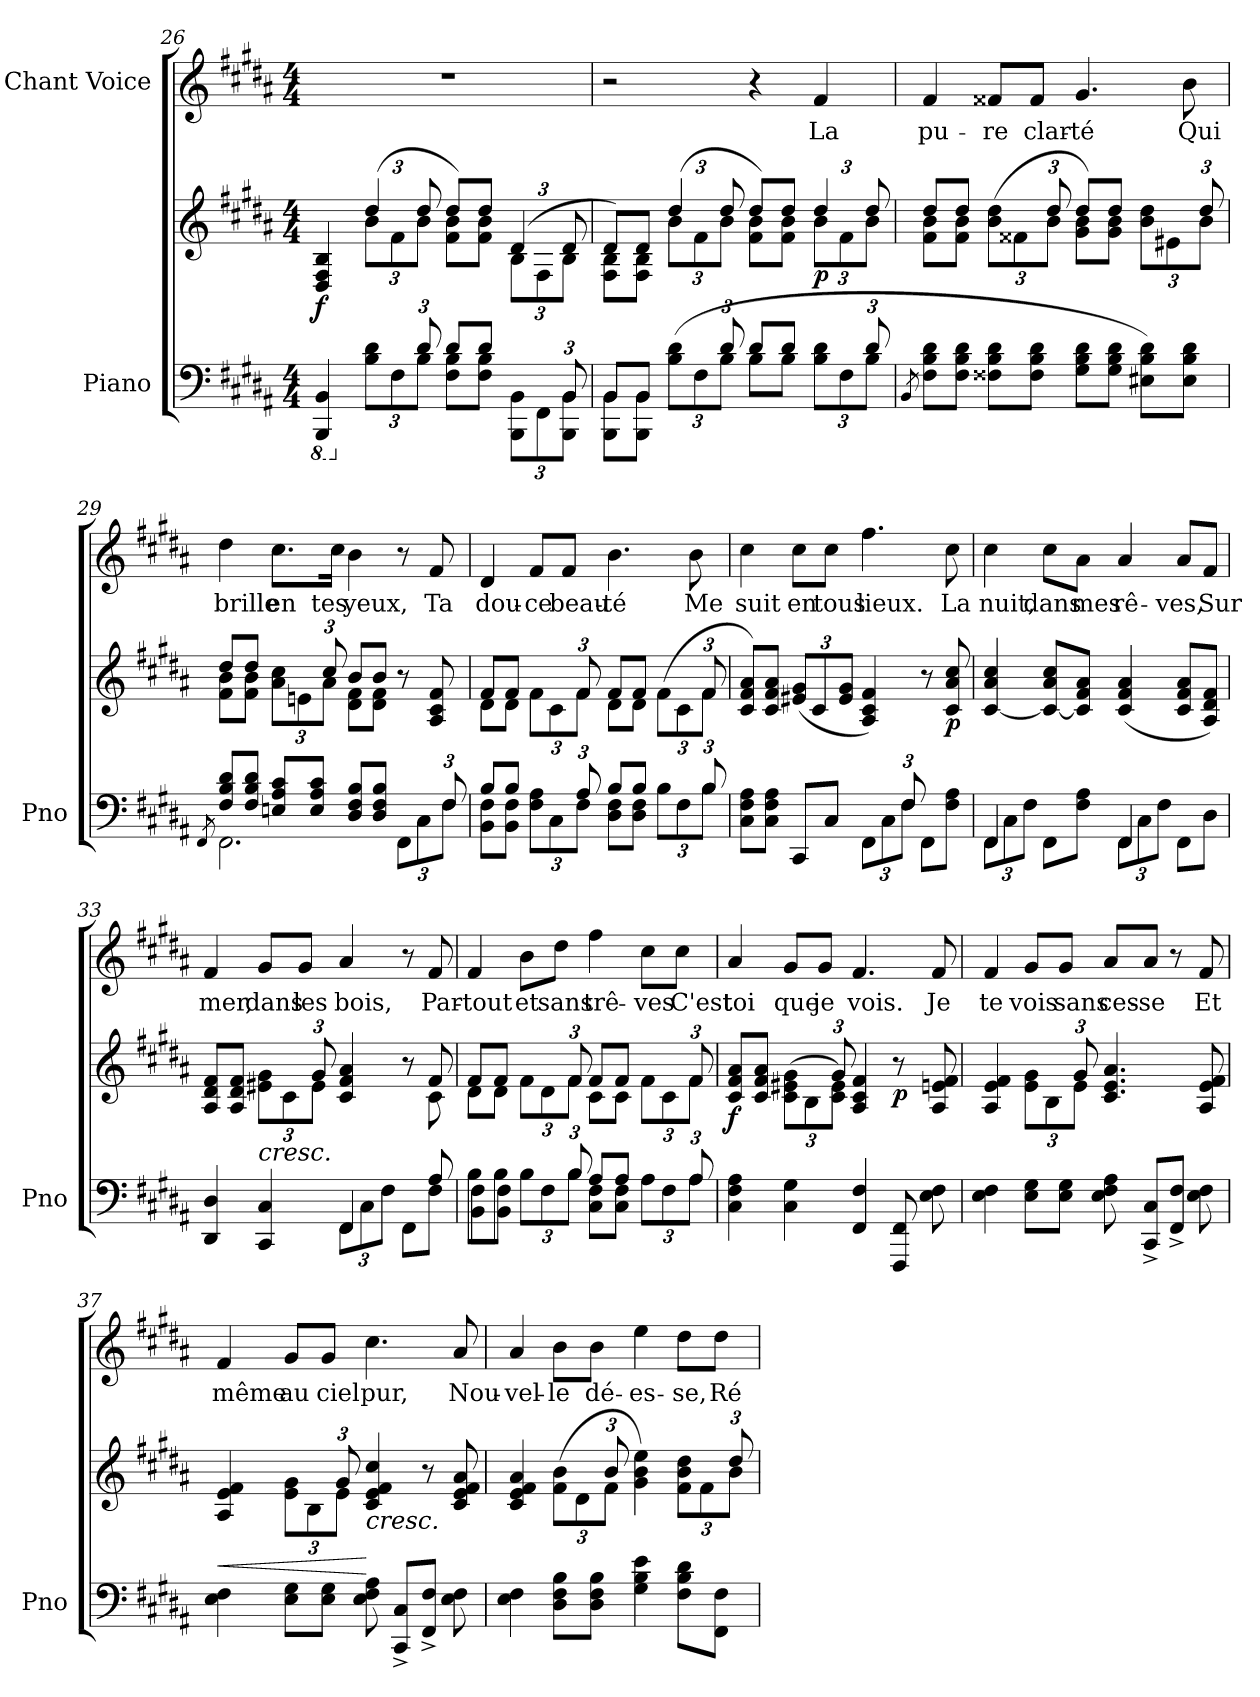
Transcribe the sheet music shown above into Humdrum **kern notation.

**kern	**kern	**dynam	**kern	**text
*part2	*part2	*part2	*part1	*part1
*staff3	*staff2	*staff2/3	*staff1	*staff1
*I"Piano	*	*	*I"Chant Voice	*
*I'Pno	*	*	*	*
*clefF4	*clefG2	*	*clefG2	*
*k[f#c#g#d#a#]	*k[f#c#g#d#a#]	*	*k[f#c#g#d#a#]	*
*M4/4	*M4/4	*	*M4/4	*
*8ba	*	*	*	*
=26	=26	=26	=26	=26
*^	*^	*	*	*
!	!	!	!	!LO:DY:b	!	!
4BBBB/ 4BBB/	4ryy	4D#/ 4F#/ 4B/	4ryy	f	1r	.
*X8ba	*	*	*	*	*	*
*Xbrackettup	*	*Xbrackettup	*	*	*	*
6ryy	12B\ 12d#\L	(6dd#/	12b\L	.	.	.
.	12F#\	.	12f#\	.	.	.
12d#/	12B\J	12dd#/	12b\J	.	.	.
8d#/L	8F#\ 8B\L	8dd#/L)	8f#\ 8b\L	.	.	.
8d#/J	8F#\ 8B\J	8dd#/J	8f#\ 8b\J	.	.	.
6ryy	12BBB\ 12BB\L	(6d#/	12B\L	.	.	.
.	12FF#\	.	12F#\	.	.	.
12BB/	12BBB\ 12BB\J	12d#/	12B\J	.	.	.
=27	=27	=27	=27	=27	=27	=27
8BB/L	8BBB\ 8BB\L	8d#/L)	8F#\ 8B\L	.	2r	.
8BB/J	8BBB\ 8BB\J	8d#/J	8F#\ 8B\J	.	.	.
6ryy	(>12B\ 12d#\L	(6dd#/	12b\L	.	.	.
.	12F#\	.	12f#\	.	.	.
12d#/	12B\J	12dd#/	12b\J	.	.	.
8d#/L	8B\L	8dd#/L)	8f#\ 8b\L	.	4r	.
8d#/J	8B\J	8dd#/J	8f#\ 8b\J	.	.	.
!	!	!	!	!LO:DY:b	!	!
6ryy	12B\ 12d#\L	6dd#/	12b\L	p	4f#/	La
.	12F#\	.	12f#\	.	.	.
12d#/	12B\J	12dd#/	12b\J	.	.	.
*v	*v	*	*	*	*	*
=28	=28	=28	=28	=28	=28
8qBB/	.	.	.	.	.
8F#\ 8B\ 8d#\L	8dd#/L	8f#\ 8b\L	.	4f#/	pu-
8F#\ 8B\ 8d#\J	8dd#/J	8f#\ 8b\J	.	.	.
8F##X\ 8B\ 8d#\L	6ryy	(>12b\ 12dd#\L	.	8f##X/L	-re
.	.	12f##X\	.	.	.
8F##\ 8B\ 8d#\J	.	.	.	8f##/J	clar-
.	12dd#/	12b\J	.	.	.
8G#\ 8B\ 8d#\L	8dd#/L)	8g#\ 8b\L	.	4.g#/	-té
8G#\ 8B\ 8d#\J	8dd#/J	8g#\ 8b\J	.	.	.
8E#X\ 8B\ 8d#\L)	(>6ryy	12b\ 12dd#\L	.	.	.
.	.	12e#X\	.	.	.
8E#\ 8B\ 8d#\J	.	.	.	8b\	Qui
.	12dd#/	12b\J	.	.	.
=29	=29	=29	=29	=29	=29
*^	*	*	*	*	*
.	8qFF#/	.	.	.	.	.
8F#/ 8B/ 8d#/L	2.FF#\	8dd#/L)	8f#\ 8b\L	.	4dd#\	brille
8F#/ 8B/ 8d#/J	.	8dd#/J	8f#\ 8b\J	.	.	.
8En/ 8A#/ 8c#/L	.	(>6ryy	12a#\ 12cc#\L	.	8.cc#\L	en
.	.	.	12en\	.	.	.
8E/ 8A#/ 8c#/J	.	.	.	.	.	.
.	.	12cc#/	12a#\J	.	.	.
.	.	.	.	.	16cc#\Jk	tes
8D#/ 8F#/ 8B/L	.	8b/L)	8d#\ 8f#\L	.	4b\	yeux,
8D#/ 8F#/ 8B/J	.	8b/J	8d#\ 8f#\J	.	.	.
12ryy	12FF#\L	8r	4ryy	.	8r	.
12ryy	12C#\	.	.	.	.	.
.	.	8A#/ 8c#/ 8f#/	.	.	8f#/	Ta
12F#/	12F#\J	.	.	.	.	.
=30	=30	=30	=30	=30	=30	=30
8B/L	8BB\ 8F#\L	8f#/L	8d#\L	.	4d#/	dou-
8B/J	8BB\ 8F#\J	8f#/J	8d#\J	.	.	.
6ryy	12F#\ 12A#\L	(>6ryy	12f#\L	.	8f#/L	-ce
.	12C#\	.	12c#\	.	.	.
.	.	.	.	.	8f#/J	beau-
12A#/	12F#\J	12f#/	12f#\J	.	.	.
8B/L	8D#\ 8F#\L	8f#/L)	8d#\L	.	4.b\	-té
8B/J	8D#\ 8F#\J	8f#/J	8d#\J	.	.	.
6ryy	12B\L	6ryy	(>12f#\L	.	.	.
.	12F#\	.	12c#\	.	.	.
.	.	.	.	.	8b\	Me
12B/	12B\J	12f#/	12f#\J	.	.	.
*	*	*v	*v	*	*	*
=31	=31	=31	=31	=31	=31
4ryy	8C#\ 8F#\ 8A#\L	8c#/ 8f#/ 8a#/L)	.	4cc#\	suit
.	8C#\ 8F#\ 8A#\J	8c#/ 8f#/ 8a#/J	.	.	.
8CC#/L	4ryy	(>12e#X/ 12g#/L	.	8cc#\L	en
.	.	12c#/	.	.	.
8C#/J	.	.	.	8cc#\J	tous
.	.	12e#/ 12g#/J	.	.	.
6ryy	12FF#\L	4A#/ 4c#/ 4f#/)	.	4.ff#\	lieux.
.	12C#\	.	.	.	.
12F#/	12F#\J	.	.	.	.
4ryy	8FF#\L	8r	.	.	.
!	!	!	!LO:DY:b	!	!
.	8F#\ 8A#\J	8c#/ 8a#/ 8cc#/	p	8cc#\	La
=32	=32	=32	=32	=32	=32
*	*brackettup	*	*	*	*
4FF#/	12FF#\L	[4c#/ 4a#/ 4cc#/	.	4cc#\	nuit,
.	12C#\	.	.	.	.
.	12F#\J	.	.	.	.
4ryy	8FF#\L	8c#/_ 8a#/ 8cc#/L	.	8cc#\L	dans
.	8F#\ 8A#\J	8c#/] 8f#/ 8a#/J	.	8a#\J	mes
4FF#/	12FF#\L	(4c#/ 4f#/ 4a#/	.	4a#/	rê-
.	12C#\	.	.	.	.
.	12F#\J	.	.	.	.
4ryy	8FF#\L	8c#/ 8f#/ 8a#/L	.	8a#/L	-ves,
.	8D#\J	8A#/ 8d#/ 8f#/J)	.	8f#/J	Sur
=33	=33	=33	=33	=33	=33
*	*	*^	*	*	*
4DD#/ 4D#/	2ryy	4ryy	8A#/ 8d#/ 8f#/L	.	4f#/	mer,
.	.	.	8A#/ 8d#/ 8f#/J	.	.	.
!	!	!LO:TX:b:i:t=cresc.	!	!	!	!
4CC#/ 4C#/	.	6ryy	12e#X\ 12g#\L	.	8g#/L	dans
.	.	.	12c#\	.	.	.
.	.	.	.	.	8g#/J	les
.	.	12g#/	12e#\J	.	.	.
4FF#/	12FF#\L	4ryy	4c#/ 4f#/ 4a#/	.	4a#/	bois,
.	12C#\	.	.	.	.	.
.	12F#\J	.	.	.	.	.
8ryy	8FF#\L	8r	8ryy	.	8r	.
8A#/	8F#\J	8f#/	8c#\	.	8f#/	Par-
=34	=34	=34	=34	=34	=34	=34
8B\L	8BB\ 8F#\L	8f#/L	8d#\L	.	4f#/	-tout
8B\J	8BB\ 8F#\J	8f#/J	8d#\J	.	.	.
*Xbrackettup	*	*	*	*	*	*
6ryy	12B\L	(>6ryy	12f#\L	.	8b\L	et
.	12F#\	.	12d#\	.	.	.
.	.	.	.	.	8dd#\J	sans
12B/	12B\J	12f#/	12f#\J	.	.	.
8A#/L	8C#\ 8F#\L	8f#/L)	8c#\L	.	4ff#\	trê-
8A#/J	8C#\ 8F#\J	8f#/J	8c#\J	.	.	.
6ryy	12A#\L	(>6ryy	12f#\L	.	8cc#\L	-ves
.	12F#\	.	12c#\	.	.	.
.	.	.	.	.	8cc#\J	C'est
12A#/	12A#\J	12f#/	12f#\J	.	.	.
=35	=35	=35	=35	=35	=35	=35
!	!	!	!	!LO:DY:b	!	!
*v	*v	*	*	*	*	*
4C#\ 4F#\ 4A#\	8c#/ 8f#/ 8a#/L)	4ryy	f	4a#/	toi
.	8c#/ 8f#/ 8a#/J	.	.	.	.
4C#\ 4G#\	6ryy	(>12c#\ 12e#X\ 12g#\L	.	8g#/L	que
.	.	12B\	.	.	.
.	.	.	.	8g#/J	je
.	12g#/	12c#\ 12e#\J)	.	.	.
4FF#/ 4F#/	4A#/ 4c#/ 4f#/	2ryy	.	4.f#/	vois.
!	!	!	!LO:DY:b	!	!
8FFF#/ 8FF#/	8r	.	p	.	.
8E\ 8F#\	8A#/ 8en/ 8f#/	.	.	8f#/	Je
=36	=36	=36	=36	=36	=36
4E\ 4F#\	4A#/ 4e/ 4f#/	4ryy	.	4f#/	te
8E\ 8G#\L	6ryy	12e\ 12g#\L	.	8g#/L	vois
.	.	12B\	.	.	.
8E\ 8G#\J	.	.	.	8g#/J	sans
.	12g#/	12e\J	.	.	.
8E\ 8F#\ 8A#\	4.c#/ 4.e/ 4.a#/	4ryy	.	8a#/L	ces-
8CC#/^ 8C#/^L	.	.	.	8a#/J	-se
8FF#/^ 8F#/^J	.	4ryy	.	8r	.
8E\ 8F#\	8A#/ 8e/ 8f#/	.	.	8f#/	Et
=37	=37	=37	=37	=37	=37
!	!	!	!LO:HP:b	!	!
4E\ 4F#\	4A#/ 4e/ 4f#/	4ryy	<	4f#/	même
8E\ 8G#\L	6ryy	12e\ 12g#\L	.	8g#/L	au
.	.	12B\	.	.	.
8E\ 8G#\J	.	.	.	8g#/J	ciel
.	12g#/	12e\J	.	.	.
!	!LO:TX:b:i:t=cresc.	!	!	!	!
8E\ 8F#\ 8A#\	4c#/ 4e/ 4f#/ 4cc#/	4ryy	[	4.cc#\	pur,
8CC#/^ 8C#/^L	.	.	.	.	.
8FF#/^ 8F#/^J	8r	4ryy	.	.	.
8E\ 8F#\	8c#/ 8e/ 8f#/ 8a#/	.	.	8a#/	Nou-
=38	=38	=38	=38	=38	=38
4E\ 4F#\	4c#/ 4e/ 4f#/ 4a#/	4ryy	.	4a#/	-vel-
8D#\ 8F#\ 8B\L	6ryy	(>12f#\ 12b\L	.	8b\L	-le
.	.	12d#\	.	.	.
8D#\ 8F#\ 8B\J	.	.	.	8b\J	dé-
.	12b/	12f#\J	.	.	.
4G#\ 4B\ 4e\	4ryy	4g#\ 4b\ 4ee\)	.	4ee\	-es-
8F#\ 8B\ 8d#\L	6ryy	12f#\ 12b\ 12dd#\L	.	8dd#\L	-se,
.	.	12f#\	.	.	.
8FF#\ 8F#\J	.	.	.	8dd#\J	Ré-
.	12dd#/	12b\J	.	.	.
*	*v	*v	*	*	*
=	=	=	=	=
*-	*-	*-	*-	*-
